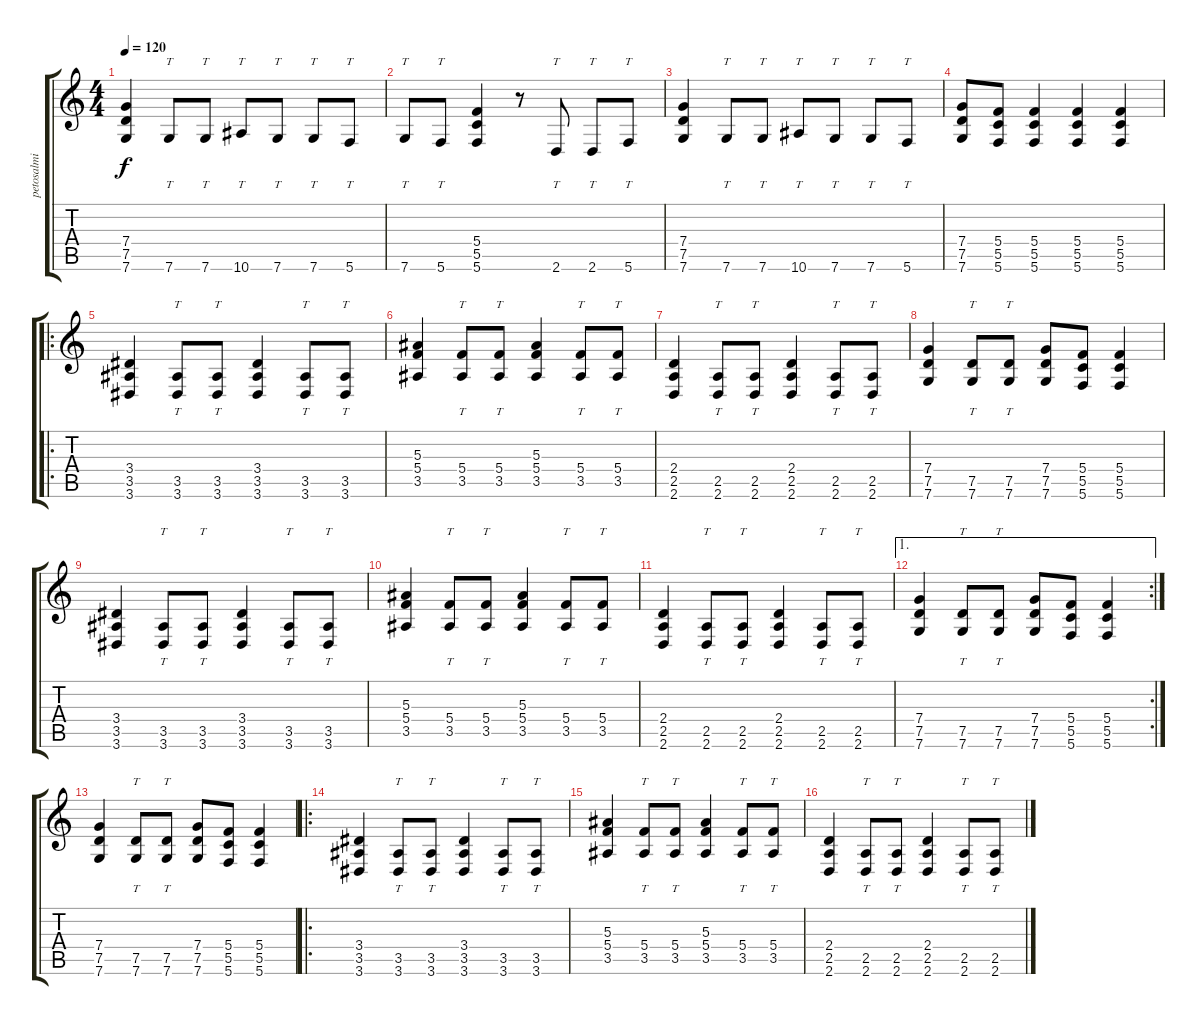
\track ("petosalmi" "petosalmi") {instrument distortionguitar}
\staff {score tabs}
\tuning (D4 A3 F3 C3 G2 C2) {hide}
\ts (4 4)
\tempo 120
\clef g2
\ks c
(7.4 7.5 7.6).4{dy f} 7.6.8{tt} 7.6.8{tt} 10.6.8{tt} 7.6.8{tt} 7.6.8{tt} 5.6.8{tt} |
7.6.8{tt} 5.6.8{tt} (5.4 5.5 5.6).4 r.8 2.6.8{tt} 2.6.8{tt} 5.6.8{tt} |
(7.4 7.5 7.6).4 7.6.8{tt} 7.6.8{tt} 10.6.8{tt} 7.6.8{tt} 7.6.8{tt} 5.6.8{tt} |
(7.4 7.5 7.6).8 (5.4 5.5 5.6).8 (5.4 5.5 5.6).4 (5.4 5.5 5.6).4 (5.4 5.5 5.6).4 |
\ro
(3.4 3.5 3.6).4 (3.5 3.6).8{tt} (3.5 3.6).8{tt} (3.4 3.5 3.6).4 (3.5 3.6).8{tt} (3.5 3.6).8{tt} |
(5.3 5.4 3.5).4 (5.4 3.5).8{tt} (5.4 3.5).8{tt} (5.3 5.4 3.5).4 (5.4 3.5).8{tt} (5.4 3.5).8{tt} |
(2.4 2.5 2.6).4 (2.5 2.6).8{tt} (2.5 2.6).8{tt} (2.4 2.5 2.6).4 (2.5 2.6).8{tt} (2.5 2.6).8{tt} |
(7.4 7.5 7.6).4 (7.5 7.6).8{tt} (7.5 7.6).8{tt} (7.4 7.5 7.6).8 (5.4 5.5 5.6).8 (5.4 5.5 5.6).4 |
(3.4 3.5 3.6).4 (3.5 3.6).8{tt} (3.5 3.6).8{tt} (3.4 3.5 3.6).4 (3.5 3.6).8{tt} (3.5 3.6).8{tt} |
(5.3 5.4 3.5).4 (5.4 3.5).8{tt} (5.4 3.5).8{tt} (5.3 5.4 3.5).4 (5.4 3.5).8{tt} (5.4 3.5).8{tt} |
(2.4 2.5 2.6).4 (2.5 2.6).8{tt} (2.5 2.6).8{tt} (2.4 2.5 2.6).4 (2.5 2.6).8{tt} (2.5 2.6).8{tt} |
\ae 1
\rc 2
(7.4 7.5 7.6).4 (7.5 7.6).8{tt} (7.5 7.6).8{tt} (7.4 7.5 7.6).8 (5.4 5.5 5.6).8 (5.4 5.5 5.6).4 |
(7.4 7.5 7.6).4 (7.5 7.6).8{tt} (7.5 7.6).8{tt} (7.4 7.5 7.6).8 (5.4 5.5 5.6).8 (5.4 5.5 5.6).4 |
\ro
(3.4 3.5 3.6).4 (3.5 3.6).8{tt} (3.5 3.6).8{tt} (3.4 3.5 3.6).4 (3.5 3.6).8{tt} (3.5 3.6).8{tt} |
(5.3 5.4 3.5).4 (5.4 3.5).8{tt} (5.4 3.5).8{tt} (5.3 5.4 3.5).4 (5.4 3.5).8{tt} (5.4 3.5).8{tt} |
(2.4 2.5 2.6).4 (2.5 2.6).8{tt} (2.5 2.6).8{tt} (2.4 2.5 2.6).4 (2.5 2.6).8{tt} (2.5 2.6).8{tt}
